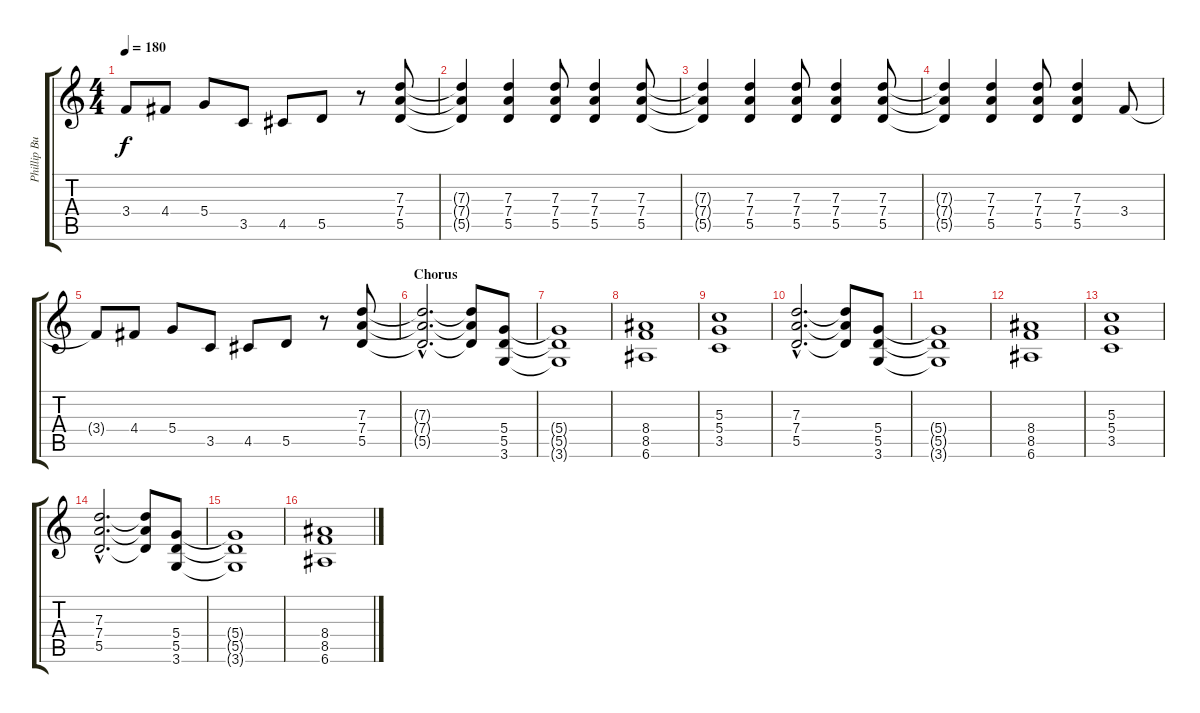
\track ("Phillip Buscke" "Phillip Bu") {instrument overdrivenguitar}
\staff {score tabs}
\tuning (E4 B3 G3 D3 A2 E2) {hide}
\ts (4 4)
\tempo 180
\clef g2
\ks c
3.4{t}.8{dy f} 4.4.8 5.4.8 3.5.8 4.5.8 5.5.8 r.8 (7.3 7.4 5.5).8 |
(7.3{t} 7.4{t} 5.5{t}).4 (7.3 7.4 5.5).4 (7.3 7.4 5.5).8 (7.3 7.4 5.5).4 (7.3 7.4 5.5).8 |
(7.3{t} 7.4{t} 5.5{t}).4 (7.3 7.4 5.5).4 (7.3 7.4 5.5).8 (7.3 7.4 5.5).4 (7.3 7.4 5.5).8 |
(7.3{t} 7.4{t} 5.5{t}).4 (7.3 7.4 5.5).4 (7.3 7.4 5.5).8 (7.3 7.4 5.5).4 3.4.8 |
3.4{t}.8 4.4.8 5.4.8 3.5.8 4.5.8 5.5.8 r.8 (7.3 7.4 5.5).8 |
\section ("" "Chorus")
(7.3{hac t} 7.4{hac t} 5.5{hac t}).2{d} (7.3{t} 7.4{t} 5.5{t}).8 (5.4 5.5 3.6).8 |
(5.4{t} 5.5{t} 3.6{t}).1 |
(8.4 8.5 6.6).1 |
(5.3 5.4 3.5).1 |
(7.3{hac} 7.4{hac} 5.5{hac}).2{d} (7.3{t} 7.4{t} 5.5{t}).8 (5.4 5.5 3.6).8 |
(5.4{t} 5.5{t} 3.6{t}).1 |
(8.4 8.5 6.6).1 |
(5.3 5.4 3.5).1 |
(7.3{hac} 7.4{hac} 5.5{hac}).2{d} (7.3{t} 7.4{t} 5.5{t}).8 (5.4 5.5 3.6).8 |
(5.4{t} 5.5{t} 3.6{t}).1 |
(8.4 8.5 6.6).1
